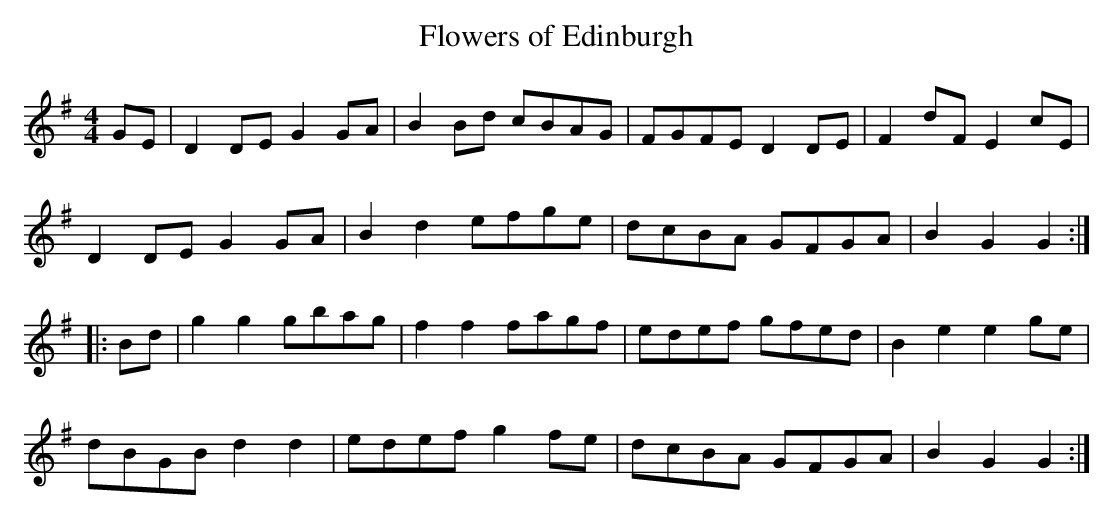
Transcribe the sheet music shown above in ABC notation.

X:1
T:Flowers of Edinburgh
M:4/4
K:G
GE|D2DE G2GA|B2Bd cBAG|FGFE D2DE|F2dF E2cE|
D2DE G2GA|B2d2 efge|dcBA GFGA|B2G2 G2::
Bd|g2g2 gbag|f2f2 fagf|edef gfed|B2e2 e2ge|
dBGB d2d2|edef g2fe|dcBA GFGA|B2G2 G2:|
